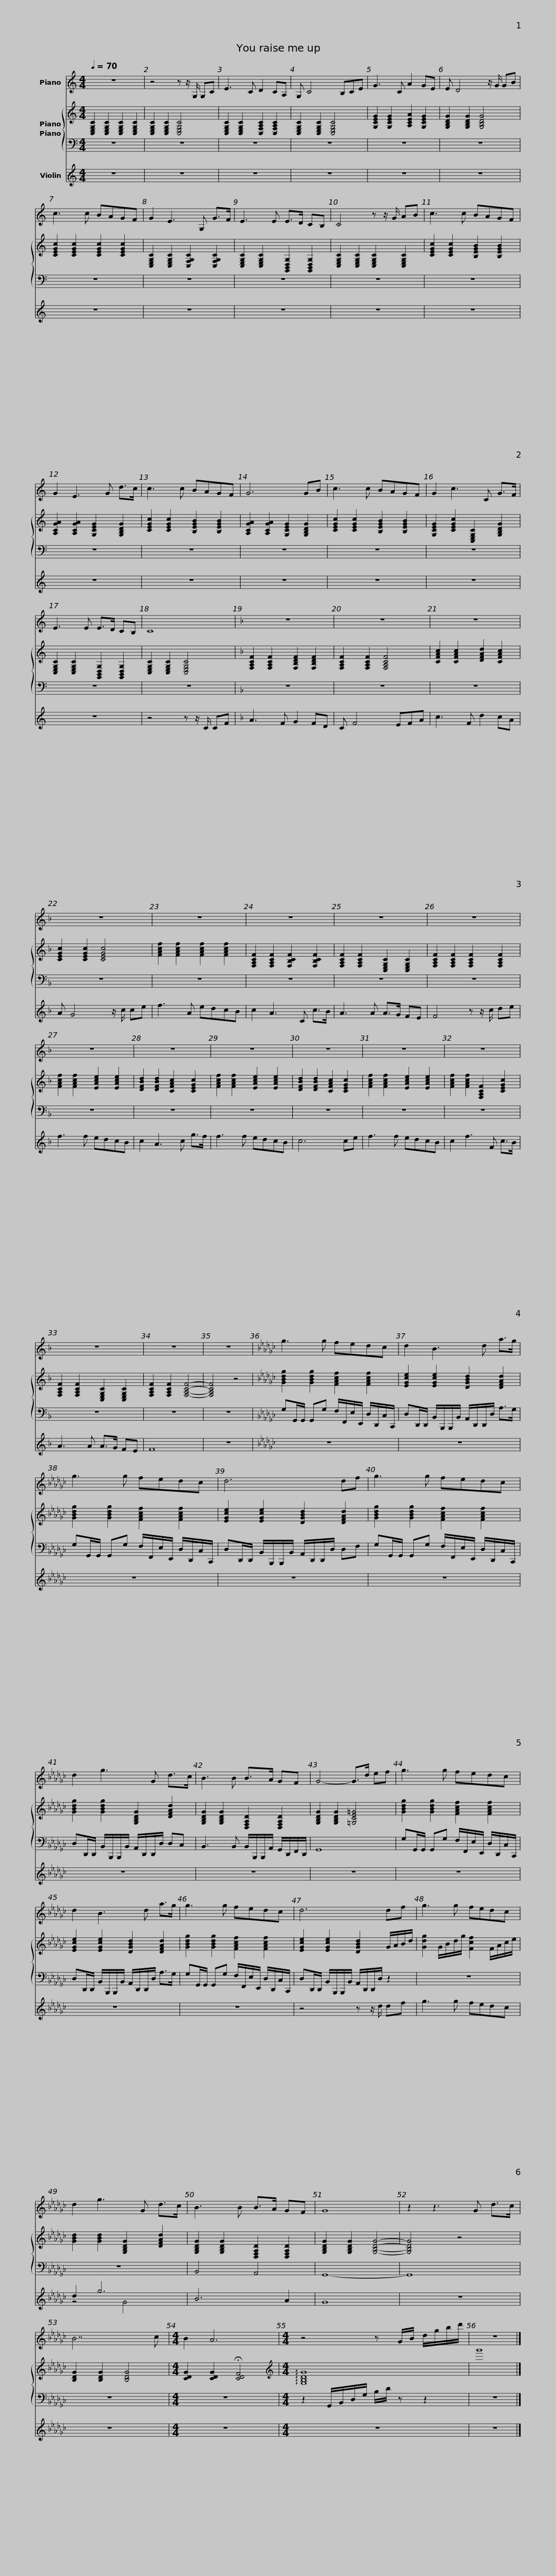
X:1
%%score 1 { 2 3 } ( 4 5 )
L:1/8
Q:1/4=70
M:4/4
I:linebreak $
K:C
V:1 treble
V:2 treble
V:3 bass
V:4 treble
V:5 treble
V:1
 z8 | z4 z z/ G,/ G,C | E3 C D2 CA, | G, C4 B,CE | G3 C A2 GE |$ %5
 E D4 z/ G/ GB | c3 c BAGF | G2 E3 G, G>F | E3 E E>D CB, | C4 z z/ G/ AB |$ %10
 c3 c BAGF | G2 E3 G d>c |[K:C] c3 c BAGF | G6 GB | c3 c BAGF |$ %15
 G2 c3 C G>F | E3 E E>D CB, | C8 |[K:F] z8 | z8 |$ %20
 z8 | z8 | z8 | z8 | z8 |$ %25
 z8 | z8 | z8 | z8 | z8 | %30
 z8 |$ z8 | z8 | z8 | z8 | %35
[K:Gb] g3 g fedc |$ d2 B3 d a>g | g3 g fedc | d6 df |$ g3 g fedc | %40
 d2 g3 G d>c | B3 B B>A GF |$ G4- G>d ef | g3 g fedc | d2 B3 d a>g |$ %45
 g3 g fedc | d6 df | g3 g fedc |$ d2 g3 G d>c | B3 B B>A GF | %50
 G8 | z2 z3 G d>c | B7 c |$[M:4/4] B2 A6 |[M:4/4] z4 z G/B/ d/g/b/d'/ | %55
 z8 |] %56
V:2
 [C,E,G,C]2 [C,E,G,C]2 [C,E,G,C]2 [C,E,G,C]2 | [C,E,G,C]2 [C,E,G,C]2 [C,E,G,C]4 | [C,E,G,C]2 [C,E,G,C]2 [C,F,A,C]2 [C,F,A,C]2 | [C,E,G,C]2 [C,E,G,C]2 [C,E,G,C]4 | [G,CEG]2 [G,CEG]2 [A,CEA]2 [G,CEG]2 |$ %5
 [G,B,DG]2 [G,B,DG]2 [G,B,DG]4 | [CEGc]2 [CEGc]2 [CEGc]2 [CEGc]2 | [C,E,G,C]2 [C,E,G,C]2 [C,F,G,C]2 [C,F,G,C]2 | [C,E,G,C]2 [C,E,G,C]2 [G,,B,,D,G,]2 [G,,B,,D,G,]2 | [C,E,G,C]2 [C,E,G,C]2 [C,E,G,C]2 [C,E,G,C]2 |$ %10
 [CEGc]2 [CEGc]2 [B,EGB]2 [B,EGB]2 | [A,CGA]2 [A,CGA]2 [G,CEG]2 [G,B,DG]2 |[K:C] [CEGc]2 [CEGc]2 [B,EGB]2 [B,EGB]2 | [A,CGA]2 [A,CGA]2 [G,CEG]2 [G,B,DG]2 | [CEGc]2 [CEGc]2 [B,EGB]2 [B,EGB]2 |$ %15
 [G,CEG]2 [CEGc]2 [C,E,G,C]2 [G,B,DG]2 | [C,E,G,C]2 [C,E,G,C]2 [G,,B,,D,G,]2 [G,,B,,D,G,]2 | [C,E,G,C]2 [C,E,G,C]2 [C,E,G,C]4 |[K:F] [F,A,CF]2 [F,A,CF]2 [F,B,DF]2 [F,B,DF]2 | [F,A,CF]2 [F,A,CF]2 [F,A,CF]4 |$ %20
 [CFAc]2 [CFAc]2 [DFAd]2 [CFAc]2 | [CEGc]2 [CEGc]2 [CEGc]4 | [FAcf]2 [FAcf]2 [FAcf]2 [FAcf]2 | [F,A,CF]2 [F,A,CF]2 [F,B,CF]2 [F,B,CF]2 | [F,A,CF]2 [F,A,CF]2 [C,E,G,C]2 [C,E,G,C]2 |$ %25
 [F,A,CF]2 [F,A,CF]2 [F,A,CF]2 [F,A,CF]2 | [FAcf]2 [FAcf]2 [EAce]2 [EAce]2 | [DFBd]2 [DFBd]2 [CFAc]2 [CEGc]2 | [FAcf]2 [FAcf]2 [EAce]2 [EAce]2 | [DFBd]2 [DFBd]2 [CFAc]2 [CEGc]2 | %30
 [FAcf]2 [FAcf]2 [EAce]2 [EAce]2 |$ [FAcf]2 [FAcf]2 [F,A,CF]2 [CEGc]2 | [F,A,CF]2 [F,A,CF]2 [C,E,G,C]2 [C,E,G,C]2 | [F,A,CF]2 [F,A,CF]2 [F,A,CF]4- | [F,A,CF]4 z4 | %35
[K:Gb] [GBdg]2 [GBdg]2 [FAcf]2 [FAcf]2 |$ [EGce]2 [EGce]2 [DGBd]2 [DFAd]2 | [GBdg]2 [GBdg]2 [FAcf]2 [FAcf]2 | [EGce]2 [EGce]2 [DGBd]2 [DFAd]2 |$ [GBdg]2 [GBdg]2 [FAcf]2 [FAcf]2 | %40
 [GBdg]2 [GBdg]2 [G,B,DG]2 [DFAd]2 | [G,B,DG]2 [G,B,DG]2 [D,F,A,D]2 [D,F,A,D]2 |$ [G,B,DG]2 [G,B,DG]2 [=G,CE=G]4 | [GBdg]2 [GBdg]2 [FAcf]2 [FAcf]2 | [EGce]2 [EGce]2 [DGBd]2 [DFAd]2 |$ %45
 [GBdg]2 [GBdg]2 [FAcf]2 [FAcf]2 | [EGce]2 [EGce]2 [DGBd]2 G/A/B/d/ | [Gdg]2 G/B/d/g/ [Fcf]2 F/A/c/e/ |$ [GBd]2 [GBd]2 [G,B,DG]2 [DFAd]2 | [G,B,DG]2 [G,B,DG]2 [D,F,A,D]2 [D,F,A,D]2 | %50
 [G,B,DG]2 [G,B,DG]2 [G,B,DG]4- | [G,B,DG]4 z4 | [B,DG]2 [B,DG]2 [B,DG]4 |$[M:4/4] [CDG]2 [CDG]2 !fermata![CDF]4 |[M:4/4][K:treble] !arpeggio![G,B,DG]8 | %55
 g'8 |] %56
V:3
 z8 | z8 | z8 | z8 | z8 |$ %5
 z8 | z8 | z8 | z8 | z8 |$ %10
 z8 | z8 |[K:C] z8 | z8 | z8 |$ %15
 z8 | z8 | z8 |[K:F] z8 | z8 |$ %20
 z8 | z8 | z8 | z8 | z8 |$ %25
 z8 | z8 | z8 | z8 | z8 | %30
 z8 |$ z8 | z8 | z8 | z8 | %35
[K:Gb] G,G,,/G,,/ G,,G, F,/F,,/E,/E,,/ D,/D,,/C,/C,,/ |$ D,D,,/D,,/ B,,/B,,,/B,,,/B,,/ A,,/D,,/D,,/D,/ A,>G, | G,G,,/G,,/ G,,G, F,/F,,/E,/E,,/ D,/D,,/C,/C,,/ | D,D,,/D,,/ B,,/B,,,/B,,,/B,,/ A,,/D,,/D,,/D,/ D,F, |$ G,G,,/G,,/ G,,G, F,/F,,/E,/E,,/ D,/D,,/C,/C,,/ | %40
 D,D,,/D,,/ B,,/B,,,/B,,,/B,,/ A,,/D,,/D,,/D,/ D,C, | B,,3 B,, B,,/B,,,/B,,,/A,,/ G,,/D,,/F,,/D,,/ |$ G,,8 | G,G,,/G,,/ G,,G, F,/F,,/E,/E,,/ D,/D,,/C,/C,,/ | D,D,,/D,,/ B,,/B,,,/B,,,/B,,/ A,,/D,,/D,,/D,/ A,>G, |$ %45
 G,G,,/G,,/ G,,G, F,/F,,/E,/E,,/ D,/D,,/C,/C,,/ | D,D,,/D,,/ B,,/B,,,/B,,,/B,,/ A,,/D,,/D,,/D,/ z2 | z8 |$ z8 | B,,4 A,,4 | %50
 G,,8- | G,,8 | z8 |$[M:4/4] z8 |[M:4/4] z2 G,,/B,,/D,/G,/ B,/D/ z z2 | %55
 z8 |] %56
V:4
 z8 | z8 | z8 | z8 | z8 |$ %5
 z8 | z8 | z8 | z8 | z8 |$ %10
 z8 | z8 |[K:C] z8 | z8 | z8 |$ %15
 z8 | z8 | z4 z z/ C/ CF |[K:F] A3 F G2 FD | C F4 EFA |$ %20
 c3 F d2 cA | A G4 z/ c/ ce | f3 A edcB | c2 A3 C c>B | A3 A A>G FE |$ %25
 F4 z z/ c/ de | f3 f edcB | c2 A3 c g>f | f3 f edcB | c6 ce | %30
 f3 f edcB |$ c2 f3 F c>B | A3 A A>G FE | F8 | z8 | %35
[K:Gb] z8 |$ z8 | z8 | z8 |$ z8 | %40
 z8 | z8 |$ z8 | z8 | z8 |$ %45
 z8 | z4 z z/ d/ df | g3 g fedc |$ d2 g6 | B6 A2 | %50
 G8 | z8 | z8 |$[M:4/4] z8 |[M:4/4] z8 | %55
 z8 |] %56
V:5
 x8 | x8 | x8 | x8 | x8 |$ %5
 x8 | x8 | x8 | x8 | x8 |$ %10
 x8 | x8 |[K:C] x8 | x8 | x8 |$ %15
 x8 | x8 | x8 |[K:F] x8 | x8 |$ %20
 x8 | x8 | x8 | x8 | x8 |$ %25
 x8 | x8 | x8 | x8 | x8 | %30
 x8 |$ x8 | x8 | x8 | x8 | %35
[K:Gb] x8 |$ x8 | x8 | x8 |$ x8 | %40
 x8 | x8 |$ x8 | x8 | x8 |$ %45
 x8 | x8 | x8 |$ z4 G4 | x8 | %50
 x8 | x8 | x8 |$[M:4/4] x8 |[M:4/4] x8 | %55
 x8 |] %56
